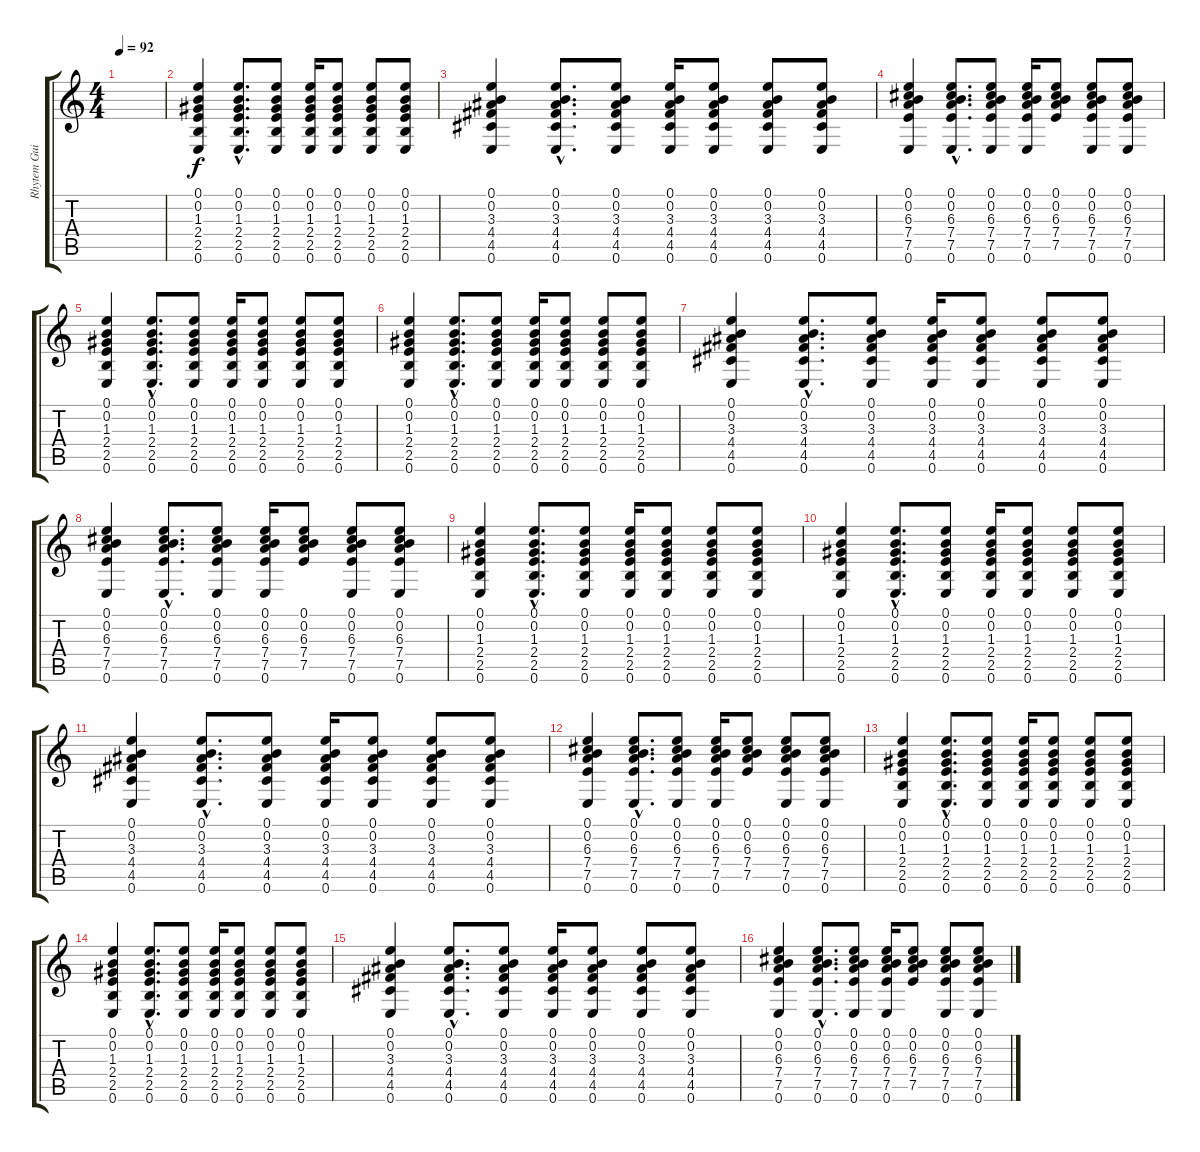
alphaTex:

\track ("Rhytem Guitar" "Rhytem Gui") {instrument acousticguitarnylon}
\staff {score tabs}
\tuning (E4 B3 G3 D3 A2 E2) {hide}
\ts (4 4)
\tempo 92
\clef g2
\ks c
|
(0.1 0.2 1.3 2.4 2.5 0.6).4 (0.1{hac} 0.2{hac} 1.3{hac} 2.4{hac} 2.5{hac} 0.6{hac}).8{d} (0.1 0.2 1.3 2.4 2.5 0.6).8 (0.1 0.2 1.3 2.4 2.5 0.6).16 (0.1 0.2 1.3 2.4 2.5 0.6).8 (0.1 0.2 1.3 2.4 2.5 0.6).8 (0.1 0.2 1.3 2.4 2.5 0.6).8 |
(0.1 0.2 3.3 4.4 4.5 0.6).4 (0.1{hac} 0.2{hac} 3.3{hac} 4.4{hac} 4.5{hac} 0.6{hac}).8{d} (0.1 0.2 3.3 4.4 4.5 0.6).8 (0.1 0.2 3.3 4.4 4.5 0.6).16 (0.1 0.2 3.3 4.4 4.5 0.6).8 (0.1 0.2 3.3 4.4 4.5 0.6).8 (0.1 0.2 3.3 4.4 4.5 0.6).8 |
(0.1 0.2 6.3 7.4 7.5 0.6).4 (0.1{hac} 0.2{hac} 6.3{hac} 7.4{hac} 7.5{hac} 0.6{hac}).8{d} (0.1 0.2 6.3 7.4 7.5 0.6).8 (0.1 0.2 6.3 7.4 7.5 0.6).16 (0.1 0.2 6.3 7.4 7.5).8 (0.1 0.2 6.3 7.4 7.5 0.6).8 (0.1 0.2 6.3 7.4 7.5 0.6).8 |
(0.1 0.2 1.3 2.4 2.5 0.6).4 (0.1{hac} 0.2{hac} 1.3{hac} 2.4{hac} 2.5{hac} 0.6{hac}).8{d} (0.1 0.2 1.3 2.4 2.5 0.6).8 (0.1 0.2 1.3 2.4 2.5 0.6).16 (0.1 0.2 1.3 2.4 2.5 0.6).8 (0.1 0.2 1.3 2.4 2.5 0.6).8 (0.1 0.2 1.3 2.4 2.5 0.6).8 |
(0.1 0.2 1.3 2.4 2.5 0.6).4 (0.1{hac} 0.2{hac} 1.3{hac} 2.4{hac} 2.5{hac} 0.6{hac}).8{d} (0.1 0.2 1.3 2.4 2.5 0.6).8 (0.1 0.2 1.3 2.4 2.5 0.6).16 (0.1 0.2 1.3 2.4 2.5 0.6).8 (0.1 0.2 1.3 2.4 2.5 0.6).8 (0.1 0.2 1.3 2.4 2.5 0.6).8 |
(0.1 0.2 3.3 4.4 4.5 0.6).4 (0.1{hac} 0.2{hac} 3.3{hac} 4.4{hac} 4.5{hac} 0.6{hac}).8{d} (0.1 0.2 3.3 4.4 4.5 0.6).8 (0.1 0.2 3.3 4.4 4.5 0.6).16 (0.1 0.2 3.3 4.4 4.5 0.6).8 (0.1 0.2 3.3 4.4 4.5 0.6).8 (0.1 0.2 3.3 4.4 4.5 0.6).8 |
(0.1 0.2 6.3 7.4 7.5 0.6).4 (0.1{hac} 0.2{hac} 6.3{hac} 7.4{hac} 7.5{hac} 0.6{hac}).8{d} (0.1 0.2 6.3 7.4 7.5 0.6).8 (0.1 0.2 6.3 7.4 7.5 0.6).16 (0.1 0.2 6.3 7.4 7.5).8 (0.1 0.2 6.3 7.4 7.5 0.6).8 (0.1 0.2 6.3 7.4 7.5 0.6).8 |
(0.1 0.2 1.3 2.4 2.5 0.6).4 (0.1{hac} 0.2{hac} 1.3{hac} 2.4{hac} 2.5{hac} 0.6{hac}).8{d} (0.1 0.2 1.3 2.4 2.5 0.6).8 (0.1 0.2 1.3 2.4 2.5 0.6).16 (0.1 0.2 1.3 2.4 2.5 0.6).8 (0.1 0.2 1.3 2.4 2.5 0.6).8 (0.1 0.2 1.3 2.4 2.5 0.6).8 |
(0.1 0.2 1.3 2.4 2.5 0.6).4 (0.1{hac} 0.2{hac} 1.3{hac} 2.4{hac} 2.5{hac} 0.6{hac}).8{d} (0.1 0.2 1.3 2.4 2.5 0.6).8 (0.1 0.2 1.3 2.4 2.5 0.6).16 (0.1 0.2 1.3 2.4 2.5 0.6).8 (0.1 0.2 1.3 2.4 2.5 0.6).8 (0.1 0.2 1.3 2.4 2.5 0.6).8 |
(0.1 0.2 3.3 4.4 4.5 0.6).4 (0.1{hac} 0.2{hac} 3.3{hac} 4.4{hac} 4.5{hac} 0.6{hac}).8{d} (0.1 0.2 3.3 4.4 4.5 0.6).8 (0.1 0.2 3.3 4.4 4.5 0.6).16 (0.1 0.2 3.3 4.4 4.5 0.6).8 (0.1 0.2 3.3 4.4 4.5 0.6).8 (0.1 0.2 3.3 4.4 4.5 0.6).8 |
(0.1 0.2 6.3 7.4 7.5 0.6).4 (0.1{hac} 0.2{hac} 6.3{hac} 7.4{hac} 7.5{hac} 0.6{hac}).8{d} (0.1 0.2 6.3 7.4 7.5 0.6).8 (0.1 0.2 6.3 7.4 7.5 0.6).16 (0.1 0.2 6.3 7.4 7.5).8 (0.1 0.2 6.3 7.4 7.5 0.6).8 (0.1 0.2 6.3 7.4 7.5 0.6).8 |
(0.1 0.2 1.3 2.4 2.5 0.6).4 (0.1{hac} 0.2{hac} 1.3{hac} 2.4{hac} 2.5{hac} 0.6{hac}).8{d} (0.1 0.2 1.3 2.4 2.5 0.6).8 (0.1 0.2 1.3 2.4 2.5 0.6).16 (0.1 0.2 1.3 2.4 2.5 0.6).8 (0.1 0.2 1.3 2.4 2.5 0.6).8 (0.1 0.2 1.3 2.4 2.5 0.6).8 |
(0.1 0.2 1.3 2.4 2.5 0.6).4 (0.1{hac} 0.2{hac} 1.3{hac} 2.4{hac} 2.5{hac} 0.6{hac}).8{d} (0.1 0.2 1.3 2.4 2.5 0.6).8 (0.1 0.2 1.3 2.4 2.5 0.6).16 (0.1 0.2 1.3 2.4 2.5 0.6).8 (0.1 0.2 1.3 2.4 2.5 0.6).8 (0.1 0.2 1.3 2.4 2.5 0.6).8 |
(0.1 0.2 3.3 4.4 4.5 0.6).4 (0.1{hac} 0.2{hac} 3.3{hac} 4.4{hac} 4.5{hac} 0.6{hac}).8{d} (0.1 0.2 3.3 4.4 4.5 0.6).8 (0.1 0.2 3.3 4.4 4.5 0.6).16 (0.1 0.2 3.3 4.4 4.5 0.6).8 (0.1 0.2 3.3 4.4 4.5 0.6).8 (0.1 0.2 3.3 4.4 4.5 0.6).8 |
(0.1 0.2 6.3 7.4 7.5 0.6).4 (0.1{hac} 0.2{hac} 6.3{hac} 7.4{hac} 7.5{hac} 0.6{hac}).8{d} (0.1 0.2 6.3 7.4 7.5 0.6).8 (0.1 0.2 6.3 7.4 7.5 0.6).16 (0.1 0.2 6.3 7.4 7.5).8 (0.1 0.2 6.3 7.4 7.5 0.6).8 (0.1 0.2 6.3 7.4 7.5 0.6).8
